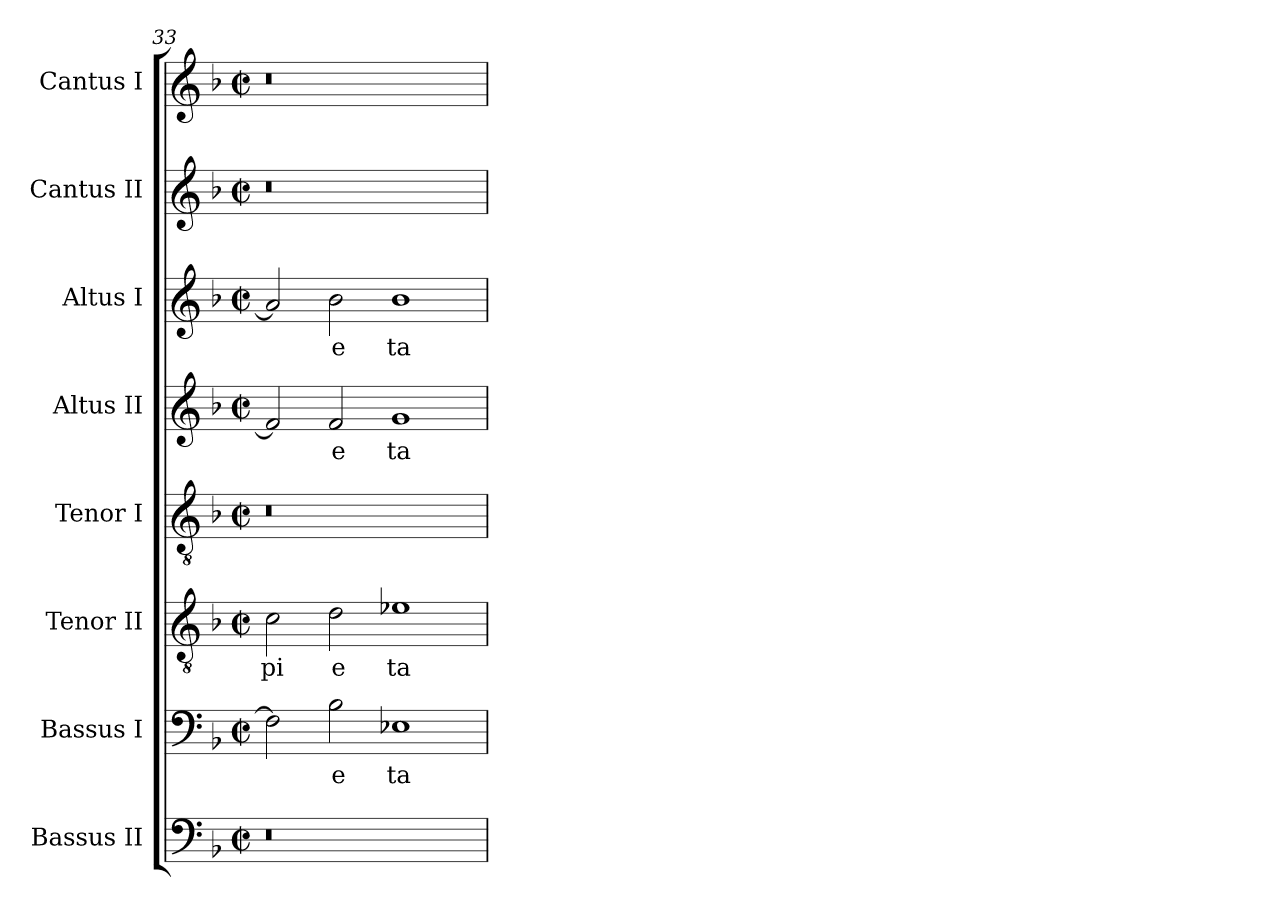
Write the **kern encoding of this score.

**kern	**kern	**text	**kern	**text	**kern	**kern	**text	**kern	**text	**kern	**kern
*part8	*part7	*part7	*part6	*part6	*part5	*part4	*part4	*part3	*part3	*part2	*part1
*staff8	*staff7	*staff7	*staff6	*staff6	*staff5	*staff4	*staff4	*staff3	*staff3	*staff2	*staff1
*I"Bassus II	*I"Bassus I	*	*I"Tenor II	*	*I"Tenor I	*I"Altus II	*	*I"Altus I	*	*I"Cantus II	*I"Cantus I
*I'B II	*I'B I	*	*I'T II	*	*I'T I	*I'A II	*	*I'A I	*	*	*
*clefF4	*clefF4	*	*clefGv2	*	*clefGv2	*clefG2	*	*clefG2	*	*clefG2	*clefG2
*k[b-]	*k[b-]	*	*k[b-]	*	*k[b-]	*k[b-]	*	*k[b-]	*	*k[b-]	*k[b-]
*F:	*F:	*	*F:	*	*F:	*F:	*	*F:	*	*F:	*F:
*M2/2	*M2/2	*	*M2/2	*	*M2/2	*M2/2	*	*M2/2	*	*M2/2	*M2/2
*met(c|)	*met(c|)	*	*met(c|)	*	*met(c|)	*met(c|)	*	*met(c|)	*	*met(c|)	*met(c|)
=33	=33	=33	=33	=33	=33	=33	=33	=33	=33	=33	=33
!	!	!	!	!LO:LY:b:cj	!	!	!	!	!	!	!
0r	2F\]	.	2c\	pi	0r	2f/]	.	2a/]	.	0r	0r
!	!	!LO:LY:b:cj	!	!LO:LY:b:cj	!	!	!LO:LY:b:cj	!	!LO:LY:b:cj	!	!
.	2B-\	e	2d\	e	.	2f/	e	2b-\	e	.	.
!	!	!LO:LY:b:cj	!	!LO:LY:b:cj	!	!	!LO:LY:b:cj	!	!LO:LY:b:cj	!	!
.	1E-X	ta	1e-X	ta	.	1g	ta	1b-	ta	.	.
=	=	=	=	=	=	=	=	=	=	=	=
*-	*-	*-	*-	*-	*-	*-	*-	*-	*-	*-	*-
